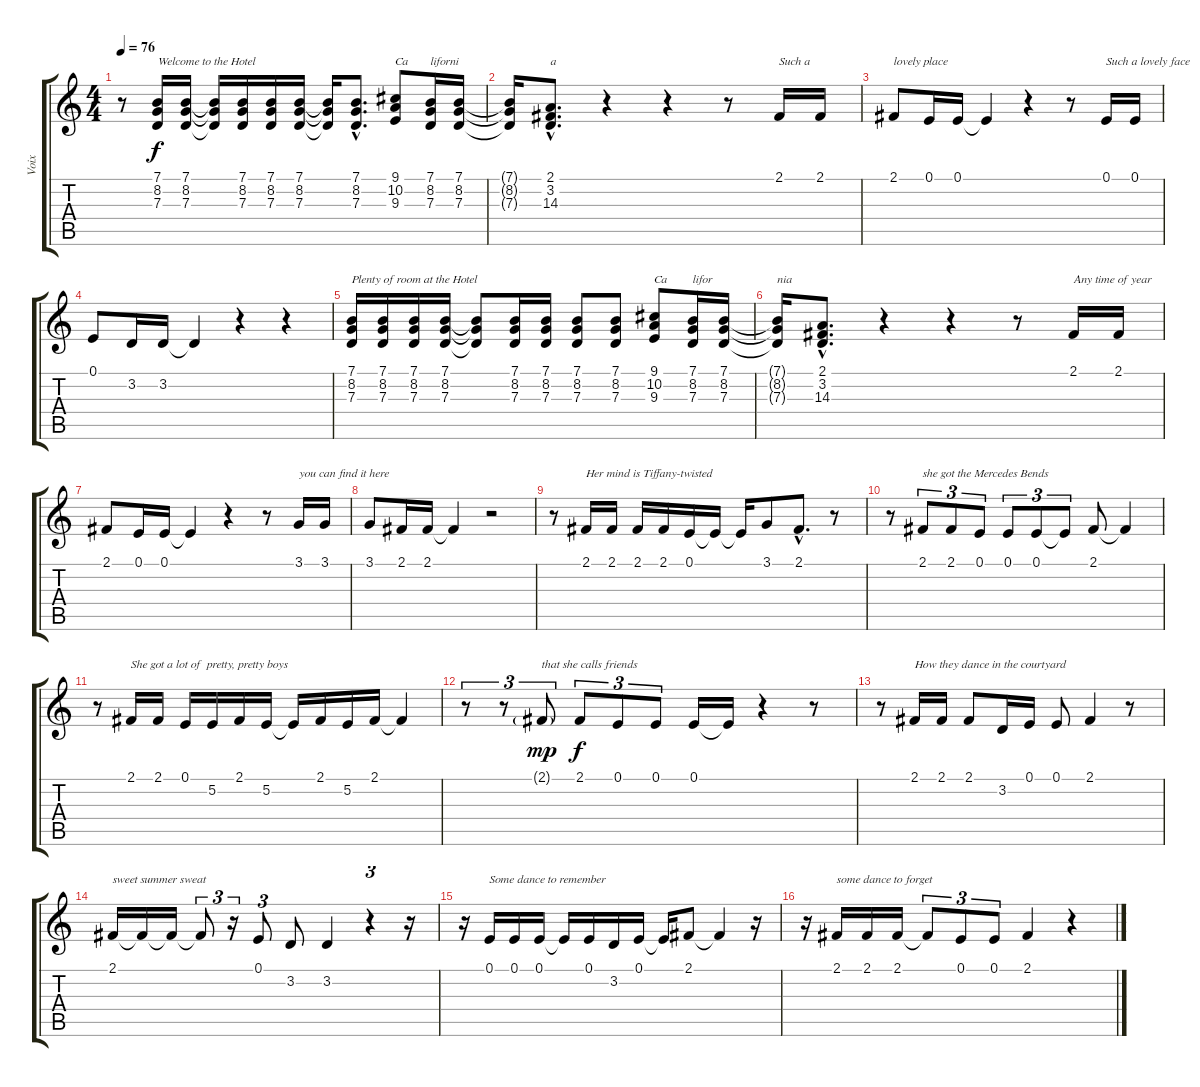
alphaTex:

\track ("Voix" "Voix") {instrument lead1square}
\staff {score tabs}
\tuning (E4 B3 G3 D3 A2 E2) {hide}
\ts (4 4)
\tempo 76
\clef g2
\ks c
r.8{dy f} (7.1 8.2 7.3).16{txt "Welcome to the Hotel "} (7.1 8.2 7.3).16 (7.1{t} 8.2{t} 7.3{t}).16 (7.1 8.2 7.3).16 (7.1 8.2 7.3).16 (7.1 8.2 7.3).16 (7.1{t} 8.2{t} 7.3{t}).16 (7.1{hac} 8.2{hac} 7.3{hac}).8{d} (9.1 10.2 9.3).8{txt "Ca"} (7.1 8.2 7.3).16{txt "liforni"} (7.1 8.2 7.3).16 |
(7.1{t} 8.2{t} 7.3{t}).16 (2.1{hac} 3.2{hac} 14.3{hac}).8{d txt "a"} r.4 r.4 r.8 2.1.16{txt "Such a"} 2.1.16 |
2.1.8{txt "lovely place "} 0.1.16 0.1.16 0.1{t}.4 r.4 r.8 0.1.16{txt "Such a lovely face"} 0.1.16 |
0.1.8 3.2.16 3.2.16 3.2{t}.4 r.4 r.4 |
(7.1 8.2 7.3).16{txt "Plenty of room at the Hotel "} (7.1 8.2 7.3).16 (7.1 8.2 7.3).16 (7.1 8.2 7.3).16 (7.1{t} 8.2{t} 7.3{t}).8 (7.1 8.2 7.3).16 (7.1 8.2 7.3).16 (7.1 8.2 7.3).8 (7.1 8.2 7.3).8 (9.1 10.2 9.3).8{txt "Ca"} (7.1 8.2 7.3).16{txt "lifor"} (7.1 8.2 7.3).16 |
(7.1{t} 8.2{t} 7.3{t}).16{txt "nia "} (2.1{hac} 3.2{hac} 14.3{hac}).8{d} r.4 r.4 r.8 2.1.16{txt "Any time of year"} 2.1.16 |
2.1.8 0.1.16 0.1.16 0.1{t}.4 r.4 r.8 3.1.16{txt "you can find it here"} 3.1.16 |
3.1.8 2.1.16 2.1.16 2.1{t}.4 r.2 |
r.8 2.1.16{txt "Her mind is Tiffany-twisted"} 2.1.16 2.1.16 2.1.16 0.1.16 0.1{t}.16 0.1{t}.16 3.1.8 2.1{hac}.8{d} r.8 |
r.8 2.1.8{tu (3 2) txt "she got the Mercedes Bends"} 2.1.8{tu (3 2)} 0.1.8{tu (3 2)} 0.1.8{tu (3 2)} 0.1.8{tu (3 2)} 0.1{t}.8{tu (3 2)} 2.1.8 2.1{t}.4 |
r.8 2.1.16{txt "She got a lot of  pretty, pretty boys"} 2.1.16 0.1.16 5.2.16 2.1.16 5.2.16 5.2{t}.16 2.1.16 5.2.16 2.1.16 2.1{t}.4 |
r.8{tu (3 2)} r.8{tu (3 2)} 2.1{g}.8{tu (3 2) txt "that she calls friends" dy mp} 2.1.8{tu (3 2) dy f} 0.1.8{tu (3 2)} 0.1.8{tu (3 2)} 0.1.16 0.1{t}.16 r.4 r.8 |
r.8 2.1.16{txt "How they dance in the courtyard"} 2.1.16 2.1.8 3.2.16 0.1.16 0.1.8 2.1.4 r.8 |
2.1.16{txt "sweet summer sweat"} 2.1{t}.16 2.1{t}.16 2.1{t}.8{tu (3 2)} r.16{tu (3 2)} 0.1.8{tu (3 2)} 3.2.8 3.2.4 r.4{tu (3 2)} r.16 |
r.16 0.1.16{txt "Some dance to remember"} 0.1.16 0.1.16 0.1{t}.16 0.1.16 3.2.16 0.1.16 0.1{t}.16 2.1.8 2.1{t}.4 r.16 |
r.16 2.1.16{txt "some dance to forget "} 2.1.16 2.1.16 2.1{t}.8{tu (3 2)} 0.1.8{tu (3 2)} 0.1.8{tu (3 2)} 2.1.4 r.4
